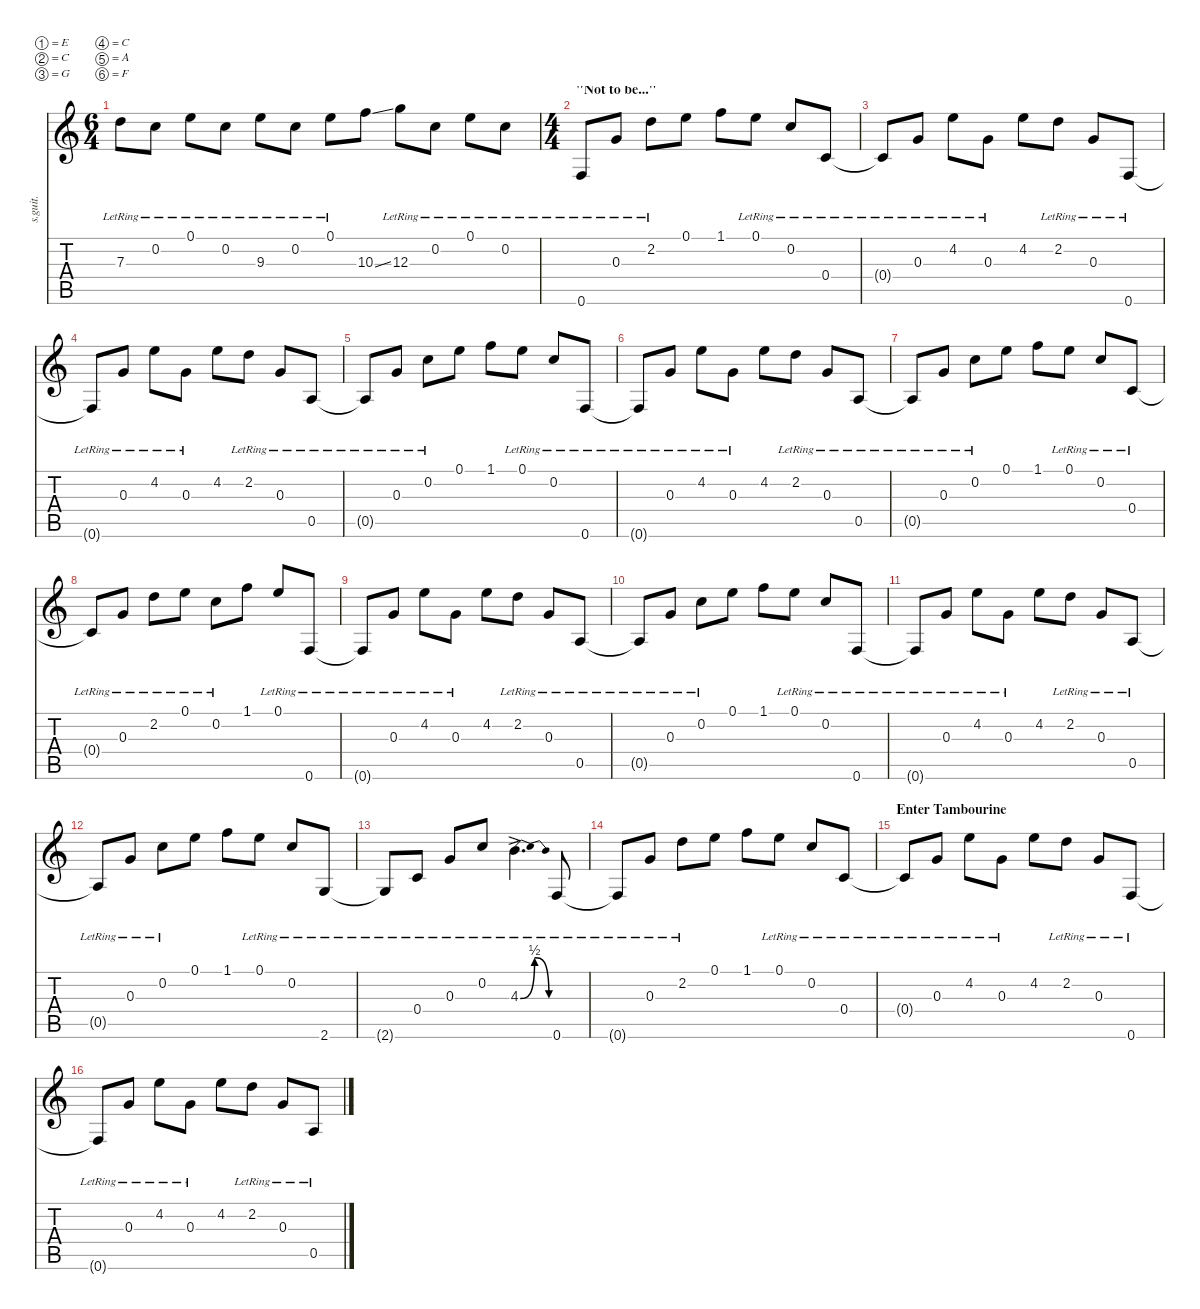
\defaultSystemsLayout 4
\hideDynamics
\bracketExtendMode nobrackets
\track ("Steve Holmes" "s.guit.") {instrument electricguitarjazz}
\staff {score tabs}
\tuning (E4 C4 G3 C3 A2 F2)
\ts (6 4)
\tempo (144 hide)
\clef g2
\ks c
7.3{lr}.8{lyrics (0 "") lyrics (1 "") lyrics (2 "") lyrics (3 "") lyrics (4 "") dy f} 0.2{lr}.8{lyrics (0 "") lyrics (1 "") lyrics (2 "") lyrics (3 "") lyrics (4 "")} 0.1{lr}.8{lyrics (0 "") lyrics (1 "") lyrics (2 "") lyrics (3 "") lyrics (4 "")} 0.2{lr}.8{lyrics (0 "") lyrics (1 "") lyrics (2 "") lyrics (3 "") lyrics (4 "")} 9.3{lr}.8{lyrics (0 "") lyrics (1 "") lyrics (2 "") lyrics (3 "") lyrics (4 "")} 0.2{lr}.8{lyrics (0 "") lyrics (1 "") lyrics (2 "") lyrics (3 "") lyrics (4 "")} 0.1{lr}.8{lyrics (0 "") lyrics (1 "") lyrics (2 "") lyrics (3 "") lyrics (4 "")} 10.3{ss}.8{lyrics (0 "") lyrics (1 "") lyrics (2 "") lyrics (3 "") lyrics (4 "")} 12.3{lr}.8{lyrics (0 "") lyrics (1 "") lyrics (2 "") lyrics (3 "") lyrics (4 "")} 0.2{lr}.8{lyrics (0 "") lyrics (1 "") lyrics (2 "") lyrics (3 "") lyrics (4 "")} 0.1{lr}.8{lyrics (0 "") lyrics (1 "") lyrics (2 "") lyrics (3 "") lyrics (4 "")} 0.2{lr}.8{lyrics (0 "") lyrics (1 "") lyrics (2 "") lyrics (3 "") lyrics (4 "")} |
\ts (4 4)
\beaming (8 2 2 2 2)
\section ("" "\"Not to be...\"")
0.6{lr}.8{lyrics (0 "") lyrics (1 "") lyrics (2 "") lyrics (3 "") lyrics (4 "")} 0.3{lr}.8{lyrics (0 "") lyrics (1 "") lyrics (2 "") lyrics (3 "") lyrics (4 "")} 2.2{lr}.8{lyrics (0 "") lyrics (1 "") lyrics (2 "") lyrics (3 "") lyrics (4 "")} 0.1.8{lyrics (0 "") lyrics (1 "") lyrics (2 "") lyrics (3 "") lyrics (4 "")} 1.1.8{lyrics (0 "") lyrics (1 "") lyrics (2 "") lyrics (3 "") lyrics (4 "")} 0.1{lr}.8{lyrics (0 "") lyrics (1 "") lyrics (2 "") lyrics (3 "") lyrics (4 "")} 0.2{lr}.8{lyrics (0 "") lyrics (1 "") lyrics (2 "") lyrics (3 "") lyrics (4 "")} 0.4{lr}.8{lyrics (0 "") lyrics (1 "") lyrics (2 "") lyrics (3 "") lyrics (4 "")} |
0.4{lr t}.8{lyrics (0 "") lyrics (1 "") lyrics (2 "") lyrics (3 "") lyrics (4 "")} 0.3{lr}.8{lyrics (0 "") lyrics (1 "") lyrics (2 "") lyrics (3 "") lyrics (4 "")} 4.2{lr}.8{lyrics (0 "") lyrics (1 "") lyrics (2 "") lyrics (3 "") lyrics (4 "")} 0.3{lr}.8{lyrics (0 "") lyrics (1 "") lyrics (2 "") lyrics (3 "") lyrics (4 "")} 4.2.8{lyrics (0 "") lyrics (1 "") lyrics (2 "") lyrics (3 "") lyrics (4 "")} 2.2{lr}.8{lyrics (0 "") lyrics (1 "") lyrics (2 "") lyrics (3 "") lyrics (4 "")} 0.3{lr}.8{lyrics (0 "") lyrics (1 "") lyrics (2 "") lyrics (3 "") lyrics (4 "")} 0.6{lr}.8{lyrics (0 "") lyrics (1 "") lyrics (2 "") lyrics (3 "") lyrics (4 "")} |
0.6{lr t}.8{lyrics (0 "") lyrics (1 "") lyrics (2 "") lyrics (3 "") lyrics (4 "")} 0.3{lr}.8{lyrics (0 "") lyrics (1 "") lyrics (2 "") lyrics (3 "") lyrics (4 "")} 4.2{lr}.8{lyrics (0 "") lyrics (1 "") lyrics (2 "") lyrics (3 "") lyrics (4 "")} 0.3{lr}.8{lyrics (0 "") lyrics (1 "") lyrics (2 "") lyrics (3 "") lyrics (4 "")} 4.2.8{lyrics (0 "") lyrics (1 "") lyrics (2 "") lyrics (3 "") lyrics (4 "")} 2.2{lr}.8{lyrics (0 "") lyrics (1 "") lyrics (2 "") lyrics (3 "") lyrics (4 "")} 0.3{lr}.8{lyrics (0 "") lyrics (1 "") lyrics (2 "") lyrics (3 "") lyrics (4 "")} 0.5{lr}.8{lyrics (0 "") lyrics (1 "") lyrics (2 "") lyrics (3 "") lyrics (4 "")} |
0.5{lr t}.8{lyrics (0 "") lyrics (1 "") lyrics (2 "") lyrics (3 "") lyrics (4 "")} 0.3{lr}.8{lyrics (0 "") lyrics (1 "") lyrics (2 "") lyrics (3 "") lyrics (4 "")} 0.2{lr}.8{lyrics (0 "") lyrics (1 "") lyrics (2 "") lyrics (3 "") lyrics (4 "")} 0.1.8{lyrics (0 "") lyrics (1 "") lyrics (2 "") lyrics (3 "") lyrics (4 "")} 1.1.8{lyrics (0 "") lyrics (1 "") lyrics (2 "") lyrics (3 "") lyrics (4 "")} 0.1{lr}.8{lyrics (0 "") lyrics (1 "") lyrics (2 "") lyrics (3 "") lyrics (4 "")} 0.2{lr}.8{lyrics (0 "") lyrics (1 "") lyrics (2 "") lyrics (3 "") lyrics (4 "")} 0.6{lr}.8{lyrics (0 "") lyrics (1 "") lyrics (2 "") lyrics (3 "") lyrics (4 "")} |
0.6{lr t}.8{lyrics (0 "") lyrics (1 "") lyrics (2 "") lyrics (3 "") lyrics (4 "")} 0.3{lr}.8{lyrics (0 "") lyrics (1 "") lyrics (2 "") lyrics (3 "") lyrics (4 "")} 4.2{lr}.8{lyrics (0 "") lyrics (1 "") lyrics (2 "") lyrics (3 "") lyrics (4 "")} 0.3{lr}.8{lyrics (0 "") lyrics (1 "") lyrics (2 "") lyrics (3 "") lyrics (4 "")} 4.2.8{lyrics (0 "") lyrics (1 "") lyrics (2 "") lyrics (3 "") lyrics (4 "")} 2.2{lr}.8{lyrics (0 "") lyrics (1 "") lyrics (2 "") lyrics (3 "") lyrics (4 "")} 0.3{lr}.8{lyrics (0 "") lyrics (1 "") lyrics (2 "") lyrics (3 "") lyrics (4 "")} 0.5{lr}.8{lyrics (0 "") lyrics (1 "") lyrics (2 "") lyrics (3 "") lyrics (4 "")} |
0.5{lr t}.8{lyrics (0 "") lyrics (1 "") lyrics (2 "") lyrics (3 "") lyrics (4 "")} 0.3{lr}.8{lyrics (0 "") lyrics (1 "") lyrics (2 "") lyrics (3 "") lyrics (4 "")} 0.2{lr}.8{lyrics (0 "") lyrics (1 "") lyrics (2 "") lyrics (3 "") lyrics (4 "")} 0.1.8{lyrics (0 "") lyrics (1 "") lyrics (2 "") lyrics (3 "") lyrics (4 "")} 1.1.8{lyrics (0 "") lyrics (1 "") lyrics (2 "") lyrics (3 "") lyrics (4 "")} 0.1{lr}.8{lyrics (0 "") lyrics (1 "") lyrics (2 "") lyrics (3 "") lyrics (4 "")} 0.2{lr}.8{lyrics (0 "") lyrics (1 "") lyrics (2 "") lyrics (3 "") lyrics (4 "")} 0.4{lr}.8{lyrics (0 "") lyrics (1 "") lyrics (2 "") lyrics (3 "") lyrics (4 "")} |
0.4{lr t}.8{lyrics (0 "") lyrics (1 "") lyrics (2 "") lyrics (3 "") lyrics (4 "")} 0.3{lr}.8{lyrics (0 "") lyrics (1 "") lyrics (2 "") lyrics (3 "") lyrics (4 "")} 2.2{lr}.8{lyrics (0 "") lyrics (1 "") lyrics (2 "") lyrics (3 "") lyrics (4 "")} 0.1{lr}.8{lyrics (0 "") lyrics (1 "") lyrics (2 "") lyrics (3 "") lyrics (4 "")} 0.2{lr}.8{lyrics (0 "") lyrics (1 "") lyrics (2 "") lyrics (3 "") lyrics (4 "")} 1.1.8{lyrics (0 "") lyrics (1 "") lyrics (2 "") lyrics (3 "") lyrics (4 "")} 0.1{lr}.8{lyrics (0 "") lyrics (1 "") lyrics (2 "") lyrics (3 "") lyrics (4 "")} 0.6{lr}.8{lyrics (0 "") lyrics (1 "") lyrics (2 "") lyrics (3 "") lyrics (4 "")} |
0.6{lr t}.8{lyrics (0 "") lyrics (1 "") lyrics (2 "") lyrics (3 "") lyrics (4 "")} 0.3{lr}.8{lyrics (0 "") lyrics (1 "") lyrics (2 "") lyrics (3 "") lyrics (4 "")} 4.2{lr}.8{lyrics (0 "") lyrics (1 "") lyrics (2 "") lyrics (3 "") lyrics (4 "")} 0.3{lr}.8{lyrics (0 "") lyrics (1 "") lyrics (2 "") lyrics (3 "") lyrics (4 "")} 4.2.8{lyrics (0 "") lyrics (1 "") lyrics (2 "") lyrics (3 "") lyrics (4 "")} 2.2{lr}.8{lyrics (0 "") lyrics (1 "") lyrics (2 "") lyrics (3 "") lyrics (4 "")} 0.3{lr}.8{lyrics (0 "") lyrics (1 "") lyrics (2 "") lyrics (3 "") lyrics (4 "")} 0.5{lr}.8{lyrics (0 "") lyrics (1 "") lyrics (2 "") lyrics (3 "") lyrics (4 "")} |
0.5{lr t}.8{lyrics (0 "") lyrics (1 "") lyrics (2 "") lyrics (3 "") lyrics (4 "")} 0.3{lr}.8{lyrics (0 "") lyrics (1 "") lyrics (2 "") lyrics (3 "") lyrics (4 "")} 0.2{lr}.8{lyrics (0 "") lyrics (1 "") lyrics (2 "") lyrics (3 "") lyrics (4 "")} 0.1.8{lyrics (0 "") lyrics (1 "") lyrics (2 "") lyrics (3 "") lyrics (4 "")} 1.1.8{lyrics (0 "") lyrics (1 "") lyrics (2 "") lyrics (3 "") lyrics (4 "")} 0.1{lr}.8{lyrics (0 "") lyrics (1 "") lyrics (2 "") lyrics (3 "") lyrics (4 "")} 0.2{lr}.8{lyrics (0 "") lyrics (1 "") lyrics (2 "") lyrics (3 "") lyrics (4 "")} 0.6{lr}.8{lyrics (0 "") lyrics (1 "") lyrics (2 "") lyrics (3 "") lyrics (4 "")} |
0.6{lr t}.8{lyrics (0 "") lyrics (1 "") lyrics (2 "") lyrics (3 "") lyrics (4 "")} 0.3{lr}.8{lyrics (0 "") lyrics (1 "") lyrics (2 "") lyrics (3 "") lyrics (4 "")} 4.2{lr}.8{lyrics (0 "") lyrics (1 "") lyrics (2 "") lyrics (3 "") lyrics (4 "")} 0.3{lr}.8{lyrics (0 "") lyrics (1 "") lyrics (2 "") lyrics (3 "") lyrics (4 "")} 4.2.8{lyrics (0 "") lyrics (1 "") lyrics (2 "") lyrics (3 "") lyrics (4 "")} 2.2{lr}.8{lyrics (0 "") lyrics (1 "") lyrics (2 "") lyrics (3 "") lyrics (4 "")} 0.3{lr}.8{lyrics (0 "") lyrics (1 "") lyrics (2 "") lyrics (3 "") lyrics (4 "")} 0.5{lr}.8{lyrics (0 "") lyrics (1 "") lyrics (2 "") lyrics (3 "") lyrics (4 "")} |
0.5{lr t}.8{lyrics (0 "") lyrics (1 "") lyrics (2 "") lyrics (3 "") lyrics (4 "")} 0.3{lr}.8{lyrics (0 "") lyrics (1 "") lyrics (2 "") lyrics (3 "") lyrics (4 "")} 0.2{lr}.8{lyrics (0 "") lyrics (1 "") lyrics (2 "") lyrics (3 "") lyrics (4 "")} 0.1.8{lyrics (0 "") lyrics (1 "") lyrics (2 "") lyrics (3 "") lyrics (4 "")} 1.1.8{lyrics (0 "") lyrics (1 "") lyrics (2 "") lyrics (3 "") lyrics (4 "")} 0.1{lr}.8{lyrics (0 "") lyrics (1 "") lyrics (2 "") lyrics (3 "") lyrics (4 "")} 0.2{lr}.8{lyrics (0 "") lyrics (1 "") lyrics (2 "") lyrics (3 "") lyrics (4 "")} 2.6{lr}.8{lyrics (0 "") lyrics (1 "") lyrics (2 "") lyrics (3 "") lyrics (4 "")} |
2.6{lr t}.8{lyrics (0 "") lyrics (1 "") lyrics (2 "") lyrics (3 "") lyrics (4 "")} 0.4{lr}.8{lyrics (0 "") lyrics (1 "") lyrics (2 "") lyrics (3 "") lyrics (4 "")} 0.3{lr}.8{lyrics (0 "") lyrics (1 "") lyrics (2 "") lyrics (3 "") lyrics (4 "")} 0.2{lr}.8{lyrics (0 "") lyrics (1 "") lyrics (2 "") lyrics (3 "") lyrics (4 "")} 4.3{be (bendrelease 0 0 30 2 30 2 60 0) ac lr}.4{d lyrics (0 "") lyrics (1 "") lyrics (2 "") lyrics (3 "") lyrics (4 "") dy mf} 0.6{lr}.8{lyrics (0 "") lyrics (1 "") lyrics (2 "") lyrics (3 "") lyrics (4 "") dy f} |
0.6{lr t}.8{lyrics (0 "") lyrics (1 "") lyrics (2 "") lyrics (3 "") lyrics (4 "")} 0.3{lr}.8{lyrics (0 "") lyrics (1 "") lyrics (2 "") lyrics (3 "") lyrics (4 "")} 2.2{lr}.8{lyrics (0 "") lyrics (1 "") lyrics (2 "") lyrics (3 "") lyrics (4 "")} 0.1.8{lyrics (0 "") lyrics (1 "") lyrics (2 "") lyrics (3 "") lyrics (4 "")} 1.1.8{lyrics (0 "") lyrics (1 "") lyrics (2 "") lyrics (3 "") lyrics (4 "")} 0.1{lr}.8{lyrics (0 "") lyrics (1 "") lyrics (2 "") lyrics (3 "") lyrics (4 "")} 0.2{lr}.8{lyrics (0 "") lyrics (1 "") lyrics (2 "") lyrics (3 "") lyrics (4 "")} 0.4{lr}.8{lyrics (0 "") lyrics (1 "") lyrics (2 "") lyrics (3 "") lyrics (4 "")} |
\section ("" "Enter Tambourine")
0.4{lr t}.8{lyrics (0 "") lyrics (1 "") lyrics (2 "") lyrics (3 "") lyrics (4 "")} 0.3{lr}.8{lyrics (0 "") lyrics (1 "") lyrics (2 "") lyrics (3 "") lyrics (4 "")} 4.2{lr}.8{lyrics (0 "") lyrics (1 "") lyrics (2 "") lyrics (3 "") lyrics (4 "")} 0.3{lr}.8{lyrics (0 "") lyrics (1 "") lyrics (2 "") lyrics (3 "") lyrics (4 "")} 4.2.8{lyrics (0 "") lyrics (1 "") lyrics (2 "") lyrics (3 "") lyrics (4 "")} 2.2{lr}.8{lyrics (0 "") lyrics (1 "") lyrics (2 "") lyrics (3 "") lyrics (4 "")} 0.3{lr}.8{lyrics (0 "") lyrics (1 "") lyrics (2 "") lyrics (3 "") lyrics (4 "")} 0.6{lr}.8{lyrics (0 "") lyrics (1 "") lyrics (2 "") lyrics (3 "") lyrics (4 "")} |
0.6{lr t}.8{lyrics (0 "") lyrics (1 "") lyrics (2 "") lyrics (3 "") lyrics (4 "")} 0.3{lr}.8{lyrics (0 "") lyrics (1 "") lyrics (2 "") lyrics (3 "") lyrics (4 "")} 4.2{lr}.8{lyrics (0 "") lyrics (1 "") lyrics (2 "") lyrics (3 "") lyrics (4 "")} 0.3{lr}.8{lyrics (0 "") lyrics (1 "") lyrics (2 "") lyrics (3 "") lyrics (4 "")} 4.2.8{lyrics (0 "") lyrics (1 "") lyrics (2 "") lyrics (3 "") lyrics (4 "")} 2.2{lr}.8{lyrics (0 "") lyrics (1 "") lyrics (2 "") lyrics (3 "") lyrics (4 "")} 0.3{lr}.8{lyrics (0 "") lyrics (1 "") lyrics (2 "") lyrics (3 "") lyrics (4 "")} 0.5{lr}.8{lyrics (0 "") lyrics (1 "") lyrics (2 "") lyrics (3 "") lyrics (4 "")}
